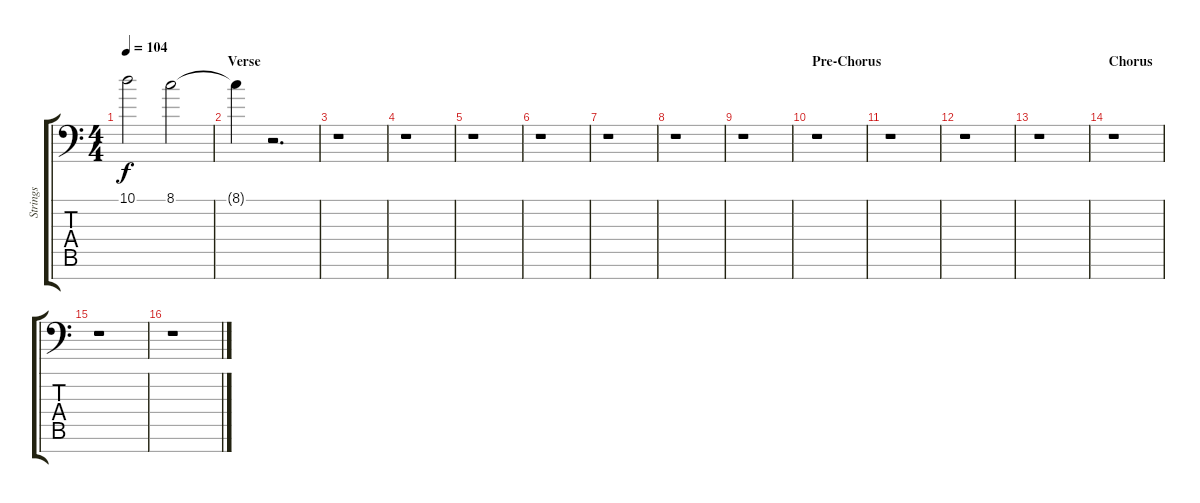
\track ("Strings" "Strings") {instrument stringensemble1}
\staff {score tabs}
\tuning (E4 B3 G3 D3 A2 E2 A1) {hide}
\ts (4 4)
\tempo 104
\clef f4
\ks c
10.1.2{dy f} 8.1.2 |
\section ("" "Verse")
8.1{t}.4{volume 0} r.2{d volume 16} |
r.1 |
r.1 |
r.1 |
r.1 |
r.1 |
r.1 |
r.1 |
\section ("" "Pre-Chorus")
r.1 |
r.1 |
r.1 |
r.1 |
\section ("" "Chorus")
r.1 |
r.1 |
r.1
